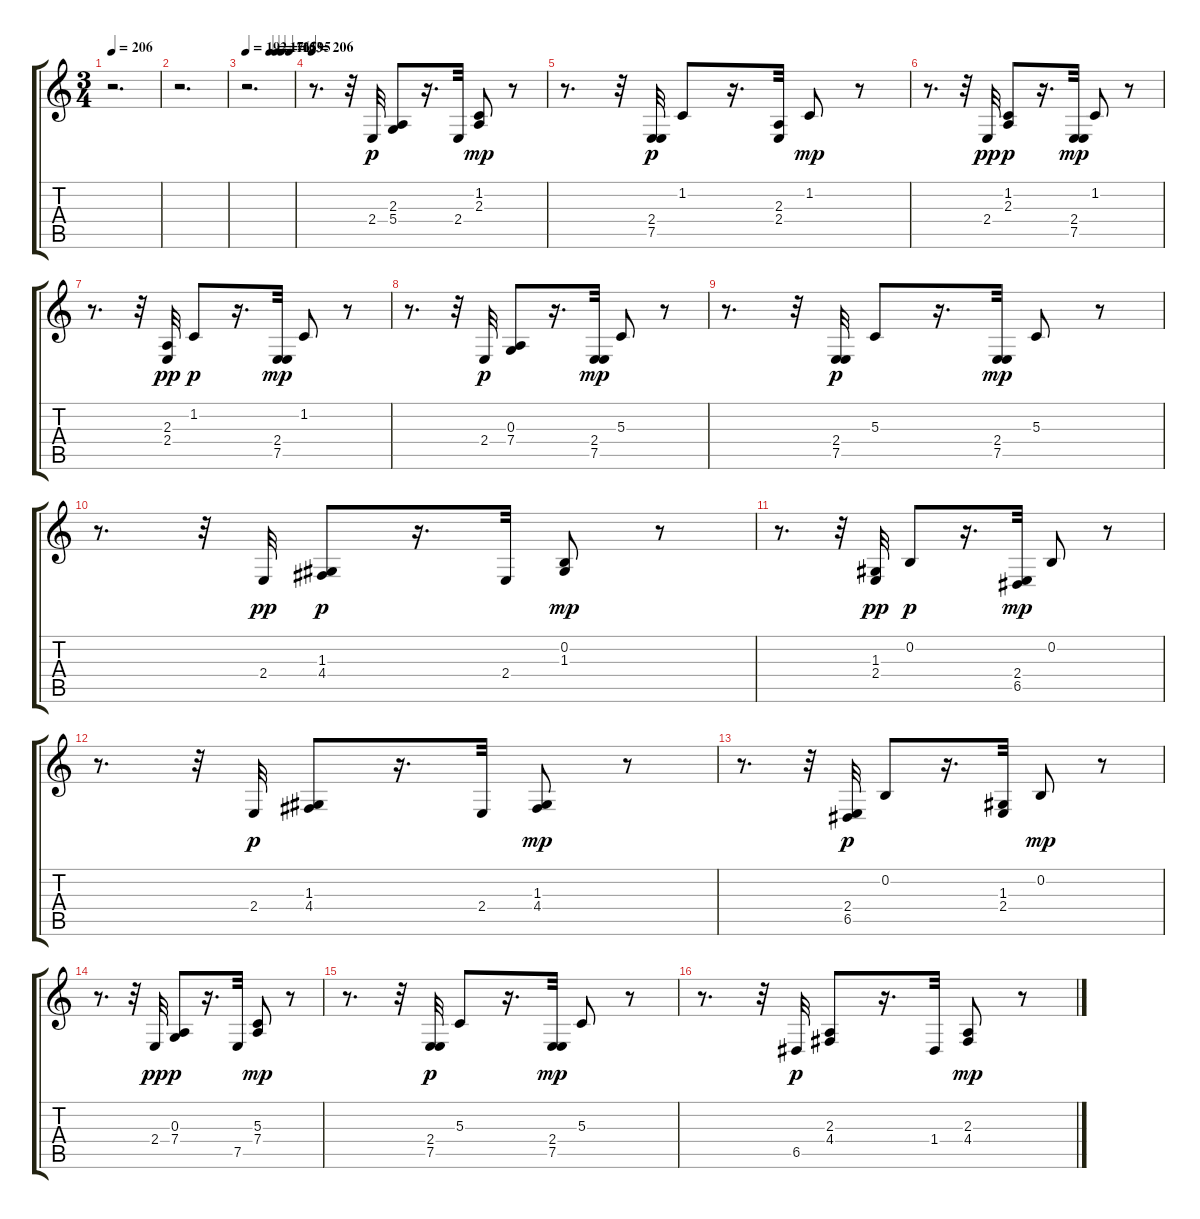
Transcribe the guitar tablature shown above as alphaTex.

\track "" {instrument harpsichord}
\staff {score tabs}
\tuning (E4 B3 G3 D3 A2 E2) {hide}
\ts (3 4)
\tempo 206
\clef g2
\ks c
r.2{d dy p} |
r.2{d} |
\tempo 192
\tempo (171 0.5)
\tempo (165 0.625)
\tempo (163 0.75)
\tempo (195 0.9166666666666666)
r.2{d} |
\tempo 206
r.8{d} r.32 2.4.32 (2.3 5.4).8 r.16{d} 2.4.32 (1.2 2.3).8{dy mp} r.8 |
r.8{d} r.32 (2.4 7.5).32{dy p} 1.2.8 r.16{d} (2.3 2.4).32 1.2.8{dy mp} r.8 |
r.8{d} r.32 2.4.32{dy pp} (1.2 2.3).8{dy p} r.16{d} (2.4 7.5).32{dy mp} 1.2.8 r.8 |
r.8{d} r.32 (2.3 2.4).32{dy pp} 1.2.8{dy p} r.16{d} (2.4 7.5).32{dy mp} 1.2.8 r.8 |
r.8{d} r.32 2.4.32{dy p} (0.3 7.4).8 r.16{d} (2.4 7.5).32{dy mp} 5.3.8 r.8 |
r.8{d} r.32 (2.4 7.5).32{dy p} 5.3.8 r.16{d} (2.4 7.5).32{dy mp} 5.3.8 r.8 |
r.8{d} r.32 2.4.32{dy pp} (1.3 4.4).8{dy p} r.16{d} 2.4.32 (0.2 1.3).8{dy mp} r.8 |
r.8{d} r.32 (1.3 2.4).32{dy pp} 0.2.8{dy p} r.16{d} (2.4 6.5).32{dy mp} 0.2.8 r.8 |
r.8{d} r.32 2.4.32{dy p} (1.3 4.4).8 r.16{d} 2.4.32 (1.3 4.4).8{dy mp} r.8 |
r.8{d} r.32 (2.4 6.5).32{dy p} 0.2.8 r.16{d} (1.3 2.4).32 0.2.8{dy mp} r.8 |
r.8{d} r.32 2.4.32{dy pp} (0.3 7.4).8{dy p} r.16{d} 7.5.32 (5.3 7.4).8{dy mp} r.8 |
r.8{d} r.32 (2.4 7.5).32{dy p} 5.3.8 r.16{d} (2.4 7.5).32{dy mp} 5.3.8 r.8 |
r.8{d} r.32 6.5.32{dy p} (2.3 4.4).8 r.16{d} 1.4.32 (2.3 4.4).8{dy mp} r.8
